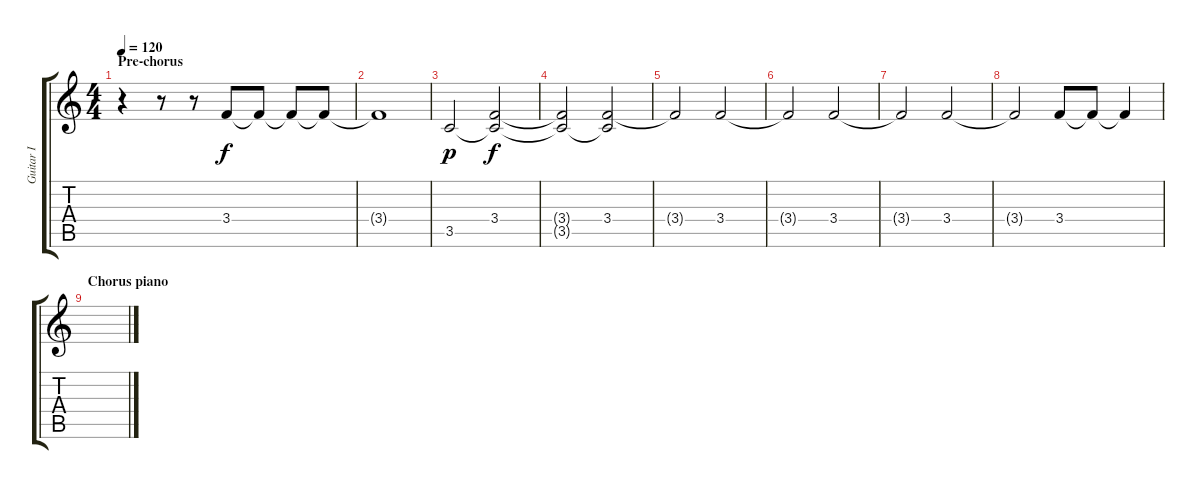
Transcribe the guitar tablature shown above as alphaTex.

\track ("Guitar I" "Guitar I") {instrument electricguitarjazz}
\staff {score tabs}
\tuning (E4 B3 G3 D3 A2 E2) {hide}
\ts (4 4)
\section ("" "Pre-chorus")
\tempo 120
\clef g2
\ks c
r.4{dy mp volume 13 instrument electricguitarjazz} r.8 r.8 3.4.8{dy f} 3.4{t}.8 3.4{t}.8 3.4{t}.8 |
3.4{t}.1 |
3.5.2{dy p} (3.4 3.5{t}).2{dy f} |
(3.4{t} 3.5{t}).2 (3.4 3.5{t}).2 |
3.4{t}.2 3.4.2 |
3.4{t}.2 3.4.2 |
3.4{t}.2 3.4.2 |
3.4{t}.2 3.4.8 3.4{t}.8 3.4{t}.4 |
\section ("" "Chorus piano")
